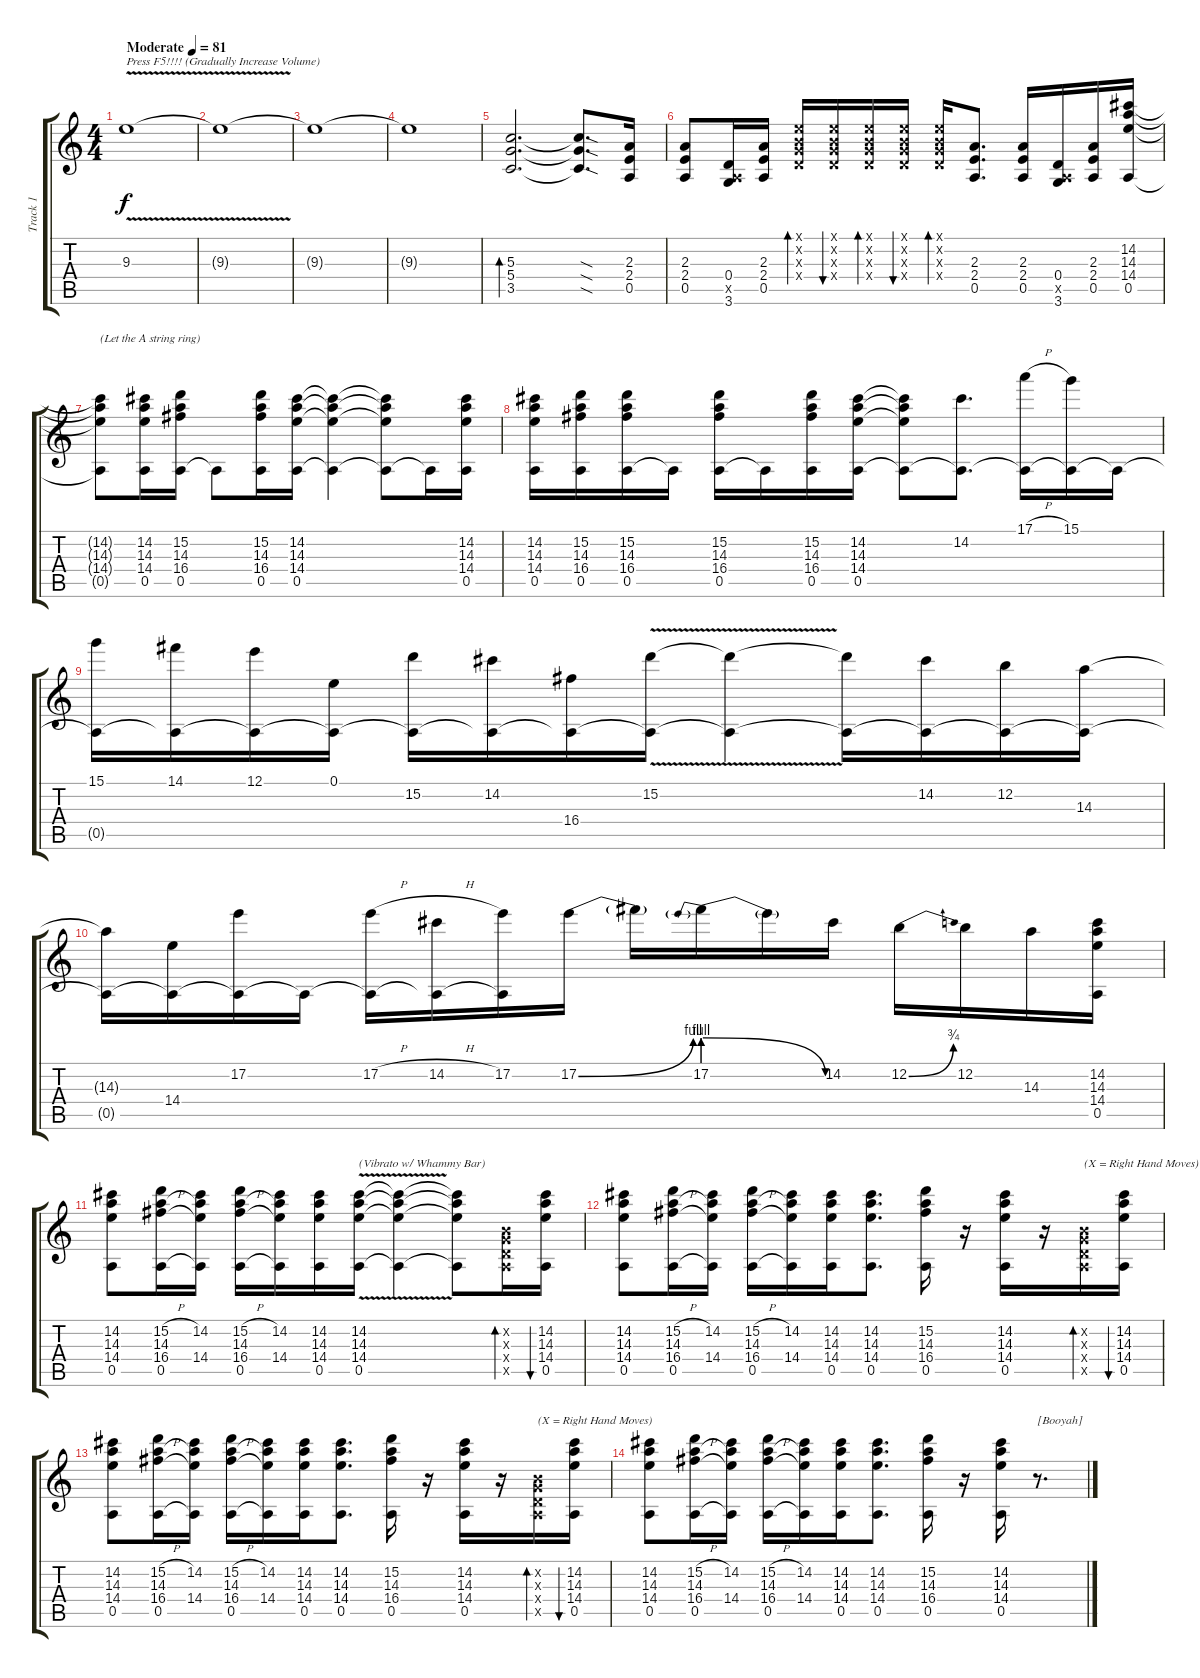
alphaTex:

\track ("Track 1" "Track 1") {instrument overdrivenguitar}
\staff {score tabs}
\tuning (E4 B3 G3 D3 A2 E2) {hide}
\ts (4 4)
\tempo (81 "Moderate")
\clef g2
\ks c
9.3{v}.1{txt "Press F5!!!! (Gradually Increase Volume)" dy f volume 3 instrument overdrivenguitar} |
9.3{t}.1{volume 16} |
9.3{t}.1 |
9.3{t}.1 |
(5.3 5.4 3.5).2{d bd 60} (5.3{sod t} 5.4{sod t} 3.5{sod t}).8{d} (2.3 2.4 0.5).16 |
(2.3 2.4 0.5).8 (0.4 0.5{x} 3.6).16 (2.3 2.4 0.5).16 (0.1{x} 0.2{x} 0.3{x} 0.4{x}).16{bd 60} (0.1{x} 0.2{x} 0.3{x} 0.4{x}).16{bu 60} (0.1{x} 0.2{x} 0.3{x} 0.4{x}).16{bd 60} (0.1{x} 0.2{x} 0.3{x} 0.4{x}).16{bu 60} (0.1{x} 0.2{x} 0.3{x} 0.4{x}).16{bd 60} (2.3 2.4 0.5).8{d} (2.3 2.4 0.5).16 (0.4 0.5{x} 3.6).16 (2.3 2.4 0.5).16 (14.2 14.3 14.4 0.5).16 |
(14.2{t} 14.3{t} 14.4{t} 0.5{t}).8{txt "(Let the A string ring)"} (14.2 14.3 14.4 0.5).16 (15.2 14.3 16.4 0.5).16 0.5{t}.8 (15.2 14.3 16.4 0.5).16 (14.2 14.3 14.4 0.5).16 (14.2{t} 14.3{t} 14.4{t} 0.5{t}).4 (14.2{t} 14.3{t} 14.4{t} 0.5{t}).8 0.5{t}.16 (14.2 14.3 14.4 0.5).16 |
(14.2 14.3 14.4 0.5).16 (15.2 14.3 16.4 0.5).16 (15.2 14.3 16.4 0.5).16 0.5{t}.16 (15.2 14.3 16.4 0.5).16 0.5{t}.16 (15.2 14.3 16.4 0.5).16 (14.2 14.3 14.4 0.5).16 (14.2{t} 14.3{t} 14.4{t} 0.5{t}).8 (14.2 0.5{t}).8{d} (17.1{h} 0.5{t}).16 (15.1 0.5{t}).16 0.5{t}.16 |
(15.1 0.5{t}).16 (14.1 0.5{t}).16 (12.1 0.5{t}).16 (0.1 0.5{t}).16 (15.2 0.5{t}).16 (14.2 0.5{t}).16 (16.4 0.5{t}).16 (15.2{v} 0.5{t}).16 (15.2{t} 0.5{t}).4 (15.2{t} 0.5{t}).16 (14.2 0.5{t}).16 (12.2 0.5{t}).16 (14.3 0.5{t}).16 |
(14.3{t} 0.5{t}).16 (14.4 0.5{t}).16 (17.2 0.5{t}).16 0.5{t}.16 (17.2{h} 0.5{t}).16 (14.2{h} 0.5{t}).16 (17.2 0.5{t}).16 17.2{be (bend 0 0 60 4)}.16 17.2{t}.16 17.2{be (prebendrelease 0 4 60 0)}.16 17.2{t}.16 14.2.16 12.2{be (bend 0 0 60 3)}.16 12.2.16 14.3.16 (14.2 14.3 14.4 0.5).16 |
(14.2 14.3 14.4 0.5).8 (15.2{h} 14.3 16.4{h} 0.5).16 (14.2 14.3{t} 14.4 0.5{t}).16 (15.2{h} 14.3 16.4{h} 0.5).16 (14.2 14.3{t} 14.4 0.5{t}).16 (14.2 14.3 14.4 0.5).16 (14.2{v} 14.3{v} 14.4{v} 0.5{v}).16{txt "(Vibrato w/ Whammy Bar)"} (14.2{t} 14.3{t} 14.4{t} 0.5{t}).4 (14.2{t} 14.3{t} 14.4{t} 0.5{t}).8 (0.2{x} 0.3{x} 0.4{x} 0.5{x}).16{bd 60} (14.2 14.3 14.4 0.5).16{bu 60} |
(14.2 14.3 14.4 0.5).8 (15.2{h} 14.3 16.4{h} 0.5).16 (14.2 14.3{t} 14.4 0.5{t}).16 (15.2{h} 14.3 16.4{h} 0.5).16 (14.2 14.3{t} 14.4 0.5{t}).16 (14.2 14.3 14.4 0.5).16 (14.2 14.3 14.4 0.5).8{d} (15.2 14.3 16.4 0.5).16 r.16 (14.2 14.3 14.4 0.5).16 r.16 (0.2{x} 0.3{x} 0.4{x} 0.5{x}).16{bd 60 txt "(X = Right Hand Moves)"} (14.2 14.3 14.4 0.5).16{bu 60} |
(14.2 14.3 14.4 0.5).8 (15.2{h} 14.3 16.4{h} 0.5).16 (14.2 14.3{t} 14.4 0.5{t}).16 (15.2{h} 14.3 16.4{h} 0.5).16 (14.2 14.3{t} 14.4 0.5{t}).16 (14.2 14.3 14.4 0.5).16 (14.2 14.3 14.4 0.5).8{d} (15.2 14.3 16.4 0.5).16 r.16 (14.2 14.3 14.4 0.5).16 r.16 (0.2{x} 0.3{x} 0.4{x} 0.5{x}).16{bd 60 txt "(X = Right Hand Moves)"} (14.2 14.3 14.4 0.5).16{bu 60} |
(14.2 14.3 14.4 0.5).8 (15.2{h} 14.3 16.4{h} 0.5).16 (14.2 14.3{t} 14.4 0.5{t}).16 (15.2{h} 14.3 16.4{h} 0.5).16 (14.2 14.3{t} 14.4 0.5{t}).16 (14.2 14.3 14.4 0.5).16 (14.2 14.3 14.4 0.5).8{d} (15.2 14.3 16.4 0.5).16 r.16 (14.2 14.3 14.4 0.5).16 r.8{d txt "[Booyah]"}
